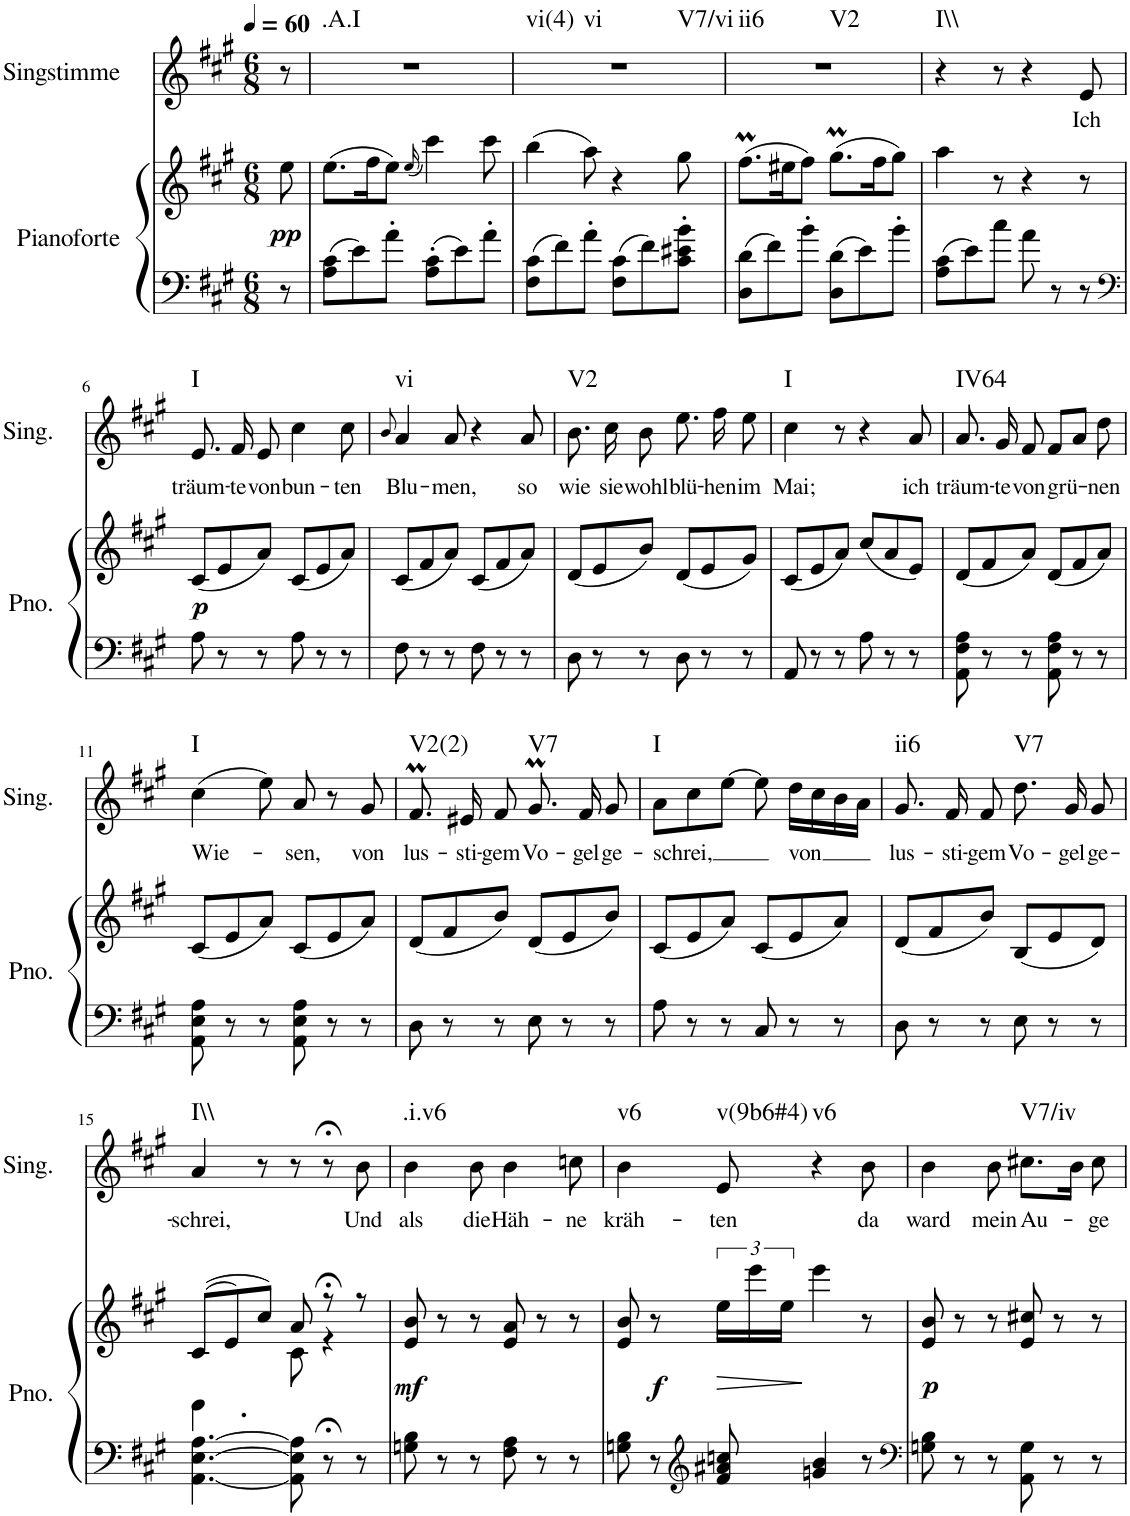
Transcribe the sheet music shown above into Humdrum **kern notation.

**kern	**kern	**dynam	**kern	**text	**harte
*part2	*part2	*part2	*part1	*part1	*part1
*staff3	*staff2	*staff2/3	*staff1	*staff1	*
*I"Pianoforte	*	*	*I"Singstimme	*	*
*I'Pno.	*	*	*I'Sing.	*	*
*clefF4	*clefG2	*	*clefG2	*	*
*k[f#c#g#]	*k[f#c#g#]	*	*k[f#c#g#]	*	*
*M6/8	*M6/8	*	*M6/8	*	*
*MM60	*MM60	*	*MM60	*	*
=1	=1	=1	=1	=1	=1
!	!	!LO:DY:b	!	!	!
8r	8ee\	pp	8r	.	.
=2	=2	=2	=2	=2	=2
!	!	!	!	!	!LO:H:kt=.A.I
8A\ 8c#\L	(8.ee\L	.	2.r	.	N
8e\	.	.	.	.	.
.	16ff#\K	.	.	.	.
8a'\J	8ee\J)	.	.	.	.
.	(16qee/	.	.	.	.
8A\' 8c#\'L	4ccc#\)	.	.	.	.
8e\	.	.	.	.	.
8a'\J	8ccc#\	.	.	.	.
=3	=3	=3	=3	=3	=3
!	!	!	!	!	!LO:H:n=1:kt=vi(4)
!	!	!	!	!	!LO:H:n=2:kt=vi
!	!	!	!	!	!LO:H:n=3:kt=V7/vi
8F#\ 8c#\L	(4bb\	.	2.r	.	N N N
8f#\	.	.	.	.	.
8a'\J	8aa\)	.	.	.	.
8F#\ 8c#\L	4r	.	.	.	.
8f#\	.	.	.	.	.
8c#\' 8e#X\' 8b\'J	8gg#\	.	.	.	.
=4	=4	=4	=4	=4	=4
!	!	!	!	!	!LO:H:n=1:kt=ii6
!	!	!	!	!	!LO:H:n=2:kt=V2
8D\ 8d\L	(8.ff#M\L	.	2.r	.	N N
8f#\	.	.	.	.	.
.	16ee#X\K	.	.	.	.
8b'\J	8ff#\J)	.	.	.	.
8D\ 8d\L	(8.gg#m\L	.	.	.	.
8e\	.	.	.	.	.
.	16ff#\K	.	.	.	.
8b'\J	8gg#\J)	.	.	.	.
=5	=5	=5	=5	=5	=5
!	!	!	!	!	!LO:H:kt=I\\
8A\ 8c#\L	4aa\	.	4r	.	N
8e\	.	.	.	.	.
8cc#\J	8r	.	8r	.	.
8a\	4r	.	4r	.	.
8r	.	.	.	.	.
!	!	!	!	!LO:LY:b	!
8r	8r	.	8e/	Ich	.
!!LO:LB:g=z
=6	=6	=6	=6	=6	=6
*clefF4	*	*	*	*	*
!	!	!LO:DY:b	!	!LO:LY:b	!LO:H:kt=I
8A\	(8c#/L	p	8.e/	träum-	N
8r	8e/	.	.	.	.
!	!	!	!	!LO:LY:b	!
.	.	.	16f#/	-te	.
!	!	!	!	!LO:LY:b	!
8r	8a/J)	.	8e/	von	.
!	!	!	!	!LO:LY:b	!
8A\	(8c#/L	.	4cc#\	bun-	.
8r	8e/	.	.	.	.
!	!	!	!	!LO:LY:b	!
8r	8a/J)	.	8cc#\	-ten	.
=7	=7	=7	=7	=7	=7
.	.	.	8qb/	.	.
!	!	!	!	!LO:LY:b	!LO:H:kt=vi
8F#\	(8c#/L	.	4a/	Blu-	N
8r	8f#/	.	.	.	.
!	!	!	!	!LO:LY:b	!
8r	8a/J)	.	8a/	-men,	.
8F#\	(8c#/L	.	4r	.	.
8r	8f#/	.	.	.	.
!	!	!	!	!LO:LY:b	!
8r	8a/J)	.	8a/	so	.
=8	=8	=8	=8	=8	=8
!	!	!	!	!LO:LY:b	!LO:H:kt=V2
8D\	(8d/L	.	8.b\	wie	N
8r	8e/	.	.	.	.
!	!	!	!	!LO:LY:b	!
.	.	.	16cc#\	sie	.
!	!	!	!	!LO:LY:b	!
8r	8b/J)	.	8b\	wohl	.
!	!	!	!	!LO:LY:b	!
8D\	(8d/L	.	8.ee\	blü-	.
8r	8e/	.	.	.	.
!	!	!	!	!LO:LY:b	!
.	.	.	16ff#\	-hen	.
!	!	!	!	!LO:LY:b	!
8r	8g#/J)	.	8ee\	im	.
=9	=9	=9	=9	=9	=9
!	!	!	!	!LO:LY:b	!LO:H:kt=I
8AA/	(8c#/L	.	4cc#\	Mai;	N
8r	8e/	.	.	.	.
8r	8a/J)	.	8r	.	.
8A\	(8cc#/L	.	4r	.	.
8r	8a/	.	.	.	.
!	!	!	!	!LO:LY:b	!
8r	8e/J)	.	8a/	ich	.
=10	=10	=10	=10	=10	=10
!	!	!	!	!LO:LY:b	!LO:H:kt=IV64
8AA\ 8F#\ 8A\	(8d/L	.	8.a/	träum-	N
8r	8f#/	.	.	.	.
!	!	!	!	!LO:LY:b	!
.	.	.	16g#/	-te	.
!	!	!	!	!LO:LY:b	!
8r	8a/J)	.	8f#/	von	.
!	!	!	!	!LO:LY:b	!
8AA\ 8F#\ 8A\	(8d/L	.	8f#/L	grü-	.
8r	8f#/	.	8a/J	.	.
!	!	!	!	!LO:LY:b	!
8r	8a/J)	.	8dd\	-nen	.
!!LO:LB:g=z
=11	=11	=11	=11	=11	=11
!	!	!	!	!LO:LY:b	!LO:H:kt=I
8AA\ 8E\ 8A\	(8c#/L	.	(4cc#\	Wie-	N
8r	8e/	.	.	.	.
8r	8a/J)	.	8ee\)	.	.
!	!	!	!	!LO:LY:b	!
8AA\ 8E\ 8A\	(8c#/L	.	8a/	-sen,	.
8r	8e/	.	8r	.	.
!	!	!	!	!LO:LY:b	!
8r	8a/J)	.	8g#/	von	.
=12	=12	=12	=12	=12	=12
!	!	!	!	!LO:LY:b	!LO:H:kt=V2(2)
8D\	(8d/L	.	8.f#M/	lus-	N
8r	8f#/	.	.	.	.
!	!	!	!	!LO:LY:b	!
.	.	.	16e#X/	-sti-	.
!	!	!	!	!LO:LY:b	!
8r	8b/J)	.	8f#/	-gem	.
!	!	!	!	!LO:LY:b	!LO:H:kt=V7
8E\	(8d/L	.	8.g#m/	Vo-	N
8r	8e/	.	.	.	.
!	!	!	!	!LO:LY:b	!
.	.	.	16f#/	-gel	.
!	!	!	!	!LO:LY:b	!
8r	8b/J)	.	8g#/	ge-	.
=13	=13	=13	=13	=13	=13
!	!	!	!	!LO:LY:b	!LO:H:kt=I
8A\	(8c#/L	.	8a\L	-schrei,	N
8r	8e/	.	8cc#\	.	.
8r	8a/J)	.	[8ee\J	.	.
8C#/	(8c#/L	.	8ee\]	.	.
!	!	!	!	!LO:LY:b	!
8r	8e/	.	16dd\LL	von	.
.	.	.	16cc#\	.	.
8r	8a/J)	.	16b\	.	.
.	.	.	16a\JJ	.	.
=14	=14	=14	=14	=14	=14
!	!	!	!	!LO:LY:b	!LO:H:kt=ii6
8D\	(8d/L	.	8.g#/	lus-	N
8r	8f#/	.	.	.	.
!	!	!	!	!LO:LY:b	!
.	.	.	16f#/	-sti-	.
!	!	!	!	!LO:LY:b	!
8r	8b/J)	.	8f#/	-gem	.
!	!	!	!	!LO:LY:b	!LO:H:kt=V7
8E\	(8B/L	.	8.dd\	Vo-	N
8r	8e/	.	.	.	.
!	!	!	!	!LO:LY:b	!
.	.	.	16g#/	-gel	.
!	!	!	!	!LO:LY:b	!
8r	8d/J)	.	8g#/	ge-	.
!!LO:LB:g=z
=15	=15	=15	=15	=15	=15
*	*^	*	*	*	*
!	!	!	!	!	!LO:LY:b	!LO:H:kt=I\\
[4.AA\ [4.E\ [4.A\	((8c#/L	4.c#\	.	4a/	schrei,	N
.	8e/)	.	.	.	.	.
.	8cc#/J)	.	.	8r	.	.
8AA\] 8E\] 8A\]	8a/	8c#\	.	8r	.	.
8r;<	8r;<	4r	.	8r;<	.	.
!	!	!	!	!	!LO:LY:b	!
8r	8r	.	.	8b\	Und	.
*	*v	*v	*	*	*	*
=16	=16	=16	=16	=16	=16
!	!	!LO:DY:b	!	!LO:LY:b	!LO:H:kt=.i.v6
8Gn\ 8B\	8e/ 8b/	mf	4b\	als	N
8r	8r	.	.	.	.
!	!	!	!	!LO:LY:b	!
8r	8r	.	8b\	die	.
!	!	!	!	!LO:LY:b	!
8F#\ 8A\	8e/ 8a/	.	4b\	Häh-	.
8r	8r	.	.	.	.
!	!	!	!	!LO:LY:b	!
8r	8r	.	8ccn\	-ne	.
=17	=17	=17	=17	=17	=17
!	!	!	!	!LO:LY:b	!LO:H:kt=v6
8Gn\ 8B\	8e/ 8b/	.	4b\	kräh-	N
!	!	!LO:DY:b	!	!	!
8r	8r	f	.	.	.
*clefG2	*	*	*	*	*
!	!	!LO:HP:b	!	!LO:LY:b	!LO:H:kt=v(9b6#4)
8f#/ 8a#X/ 8ccn/	24ee\LL	>	8e/	-ten	N
.	24eee\	]	.	.	.
.	24ee\JJ	.	.	.	.
!	!	!	!	!	!LO:H:kt=v6
4gn/ 4b/	4eee\	.	4r	.	N
!	!	!	!	!LO:LY:b	!
8r	8r	.	8b\	da	.
=18	=18	=18	=18	=18	=18
*clefF4	*	*	*	*	*
!	!	!LO:DY:b	!	!LO:LY:b	!
8Gn\ 8B\	8e/ 8b/	p	4b\	ward	.
8r	8r	.	.	.	.
!	!	!	!	!LO:LY:b	!
8r	8r	.	8b\	mein	.
!	!	!	!	!LO:LY:b	!LO:H:kt=V7/iv
8AA\ 8G\	8e/ 8cc#X/	.	8.cc#X\L	Au-	N
8r	8r	.	.	.	.
.	.	.	16b\Jk	.	.
!	!	!	!	!LO:LY:b	!
8r	8r	.	8cc#\	-ge	.
=	=	=	=	=	=
*-	*-	*-	*-	*-	*-
